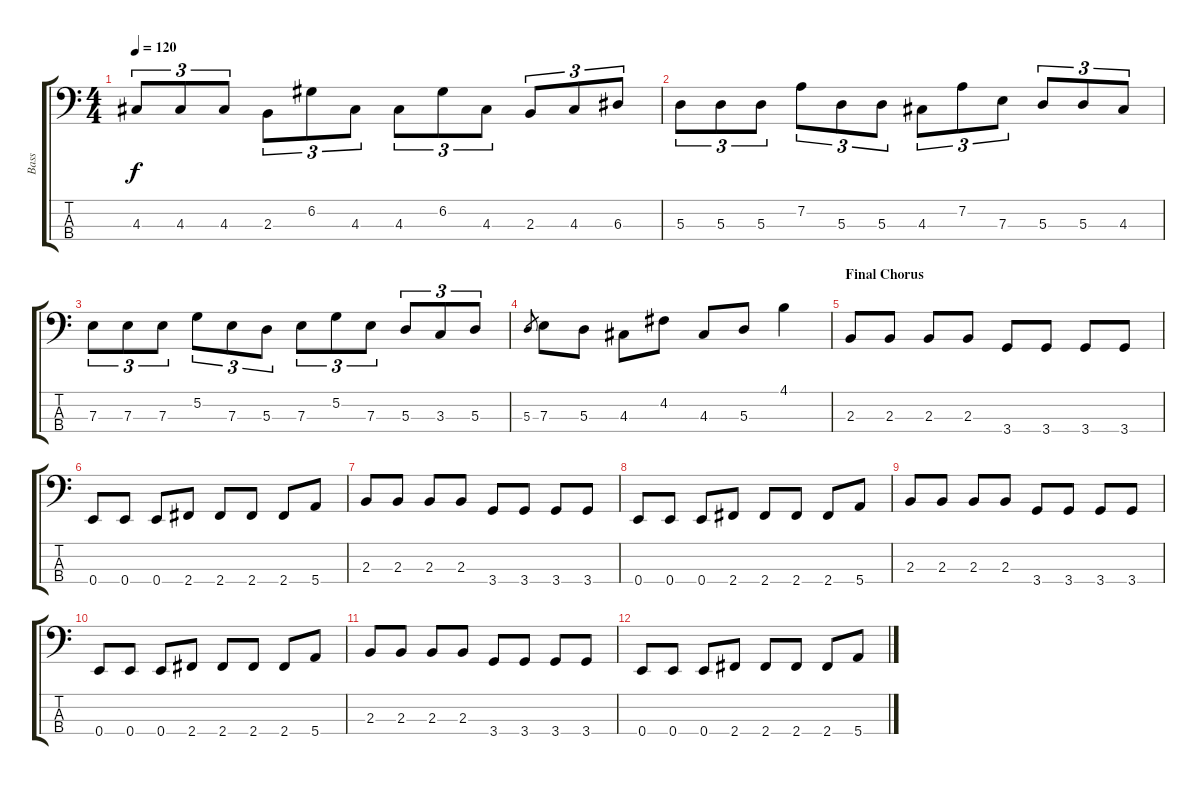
\track ("Bass" "Bass") {instrument electricbassfinger}
\staff {score tabs}
\tuning (G2 D2 A1 E1) {hide}
\ts (4 4)
\tempo 120
\clef f4
\ks c
4.3.8{tu (3 2) dy f} 4.3.8{tu (3 2)} 4.3.8{tu (3 2)} 2.3.8{tu (3 2)} 6.2.8{tu (3 2)} 4.3.8{tu (3 2)} 4.3.8{tu (3 2)} 6.2.8{tu (3 2)} 4.3.8{tu (3 2)} 2.3.8{tu (3 2)} 4.3.8{tu (3 2)} 6.3.8{tu (3 2)} |
5.3.8{tu (3 2)} 5.3.8{tu (3 2)} 5.3.8{tu (3 2)} 7.2.8{tu (3 2)} 5.3.8{tu (3 2)} 5.3.8{tu (3 2)} 4.3.8{tu (3 2)} 7.2.8{tu (3 2)} 7.3.8{tu (3 2)} 5.3.8{tu (3 2)} 5.3.8{tu (3 2)} 4.3.8{tu (3 2)} |
7.3.8{tu (3 2)} 7.3.8{tu (3 2)} 7.3.8{tu (3 2)} 5.2.8{tu (3 2)} 7.3.8{tu (3 2)} 5.3.8{tu (3 2)} 7.3.8{tu (3 2)} 5.2.8{tu (3 2)} 7.3.8{tu (3 2)} 5.3.8{tu (3 2)} 3.3.8{tu (3 2)} 5.3.8{tu (3 2)} |
5.3.8{gr} 7.3.8 5.3.8 4.3.8 4.2.8 4.3.8 5.3.8 4.1.4 |
\section ("" "Final Chorus")
2.3.8 2.3.8 2.3.8 2.3.8 3.4.8 3.4.8 3.4.8 3.4.8 |
0.4.8 0.4.8 0.4.8 2.4.8 2.4.8 2.4.8 2.4.8 5.4.8 |
2.3.8 2.3.8 2.3.8 2.3.8 3.4.8 3.4.8 3.4.8 3.4.8 |
0.4.8 0.4.8 0.4.8 2.4.8 2.4.8 2.4.8 2.4.8 5.4.8 |
2.3.8{volume 0} 2.3.8 2.3.8 2.3.8 3.4.8 3.4.8 3.4.8 3.4.8 |
0.4.8 0.4.8 0.4.8 2.4.8 2.4.8 2.4.8 2.4.8 5.4.8 |
2.3.8 2.3.8 2.3.8 2.3.8 3.4.8 3.4.8 3.4.8 3.4.8 |
0.4.8 0.4.8 0.4.8 2.4.8 2.4.8 2.4.8 2.4.8 5.4.8
